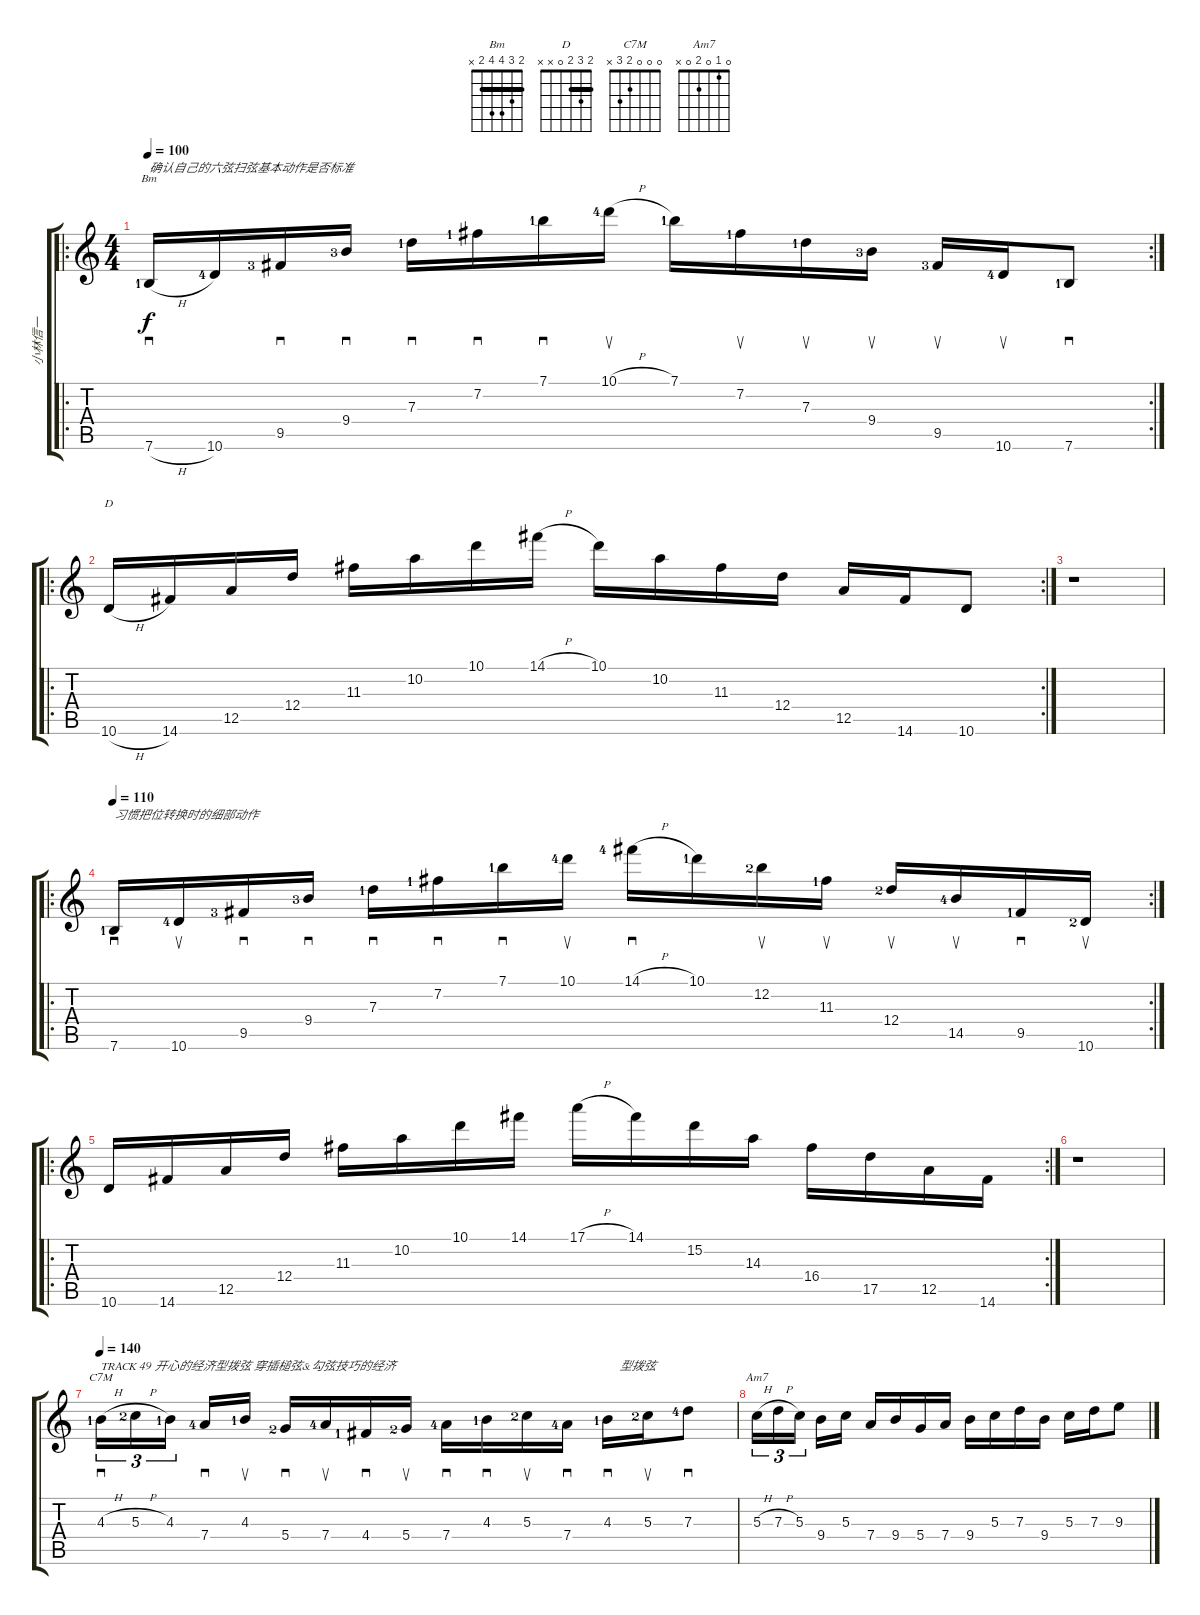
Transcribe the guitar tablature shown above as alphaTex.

\track ("小林信一" "小林信一") {instrument overdrivenguitar}
\staff {score tabs}
\tuning (E4 B3 G3 D3 A2 E2) {hide}
\chord ("Bm" 2 3 4 4 2 x) {barre 2}
\chord ("D" 2 3 2 0 x x) {barre 2}
\chord ("C7M" 0 0 0 2 3 x)
\chord ("Am7" 0 1 0 2 0 x)
\ro
\rc 2
\ts (4 4)
\tempo 100
\clef g2
\ks c
7.6{h lf 2}.16{sd ch "Bm" txt "确认自己的六弦扫弦基本动作是否标准" dy f} 10.6{lf 5}.16 9.5{lf 4}.16{sd} 9.4{lf 4}.16{sd} 7.3{lf 2}.16{sd} 7.2{lf 2}.16{sd} 7.1{lf 2}.16{sd} 10.1{h lf 5}.16{su} 7.1{lf 2}.16 7.2{lf 2}.16{su} 7.3{lf 2}.16{su} 9.4{lf 4}.16{su} 9.5{lf 4}.16{su} 10.6{lf 5}.16{su} 7.6{lf 2}.8{sd} |
\ro
\rc 2
10.6{h}.16{ch "D"} 14.6.16 12.5.16 12.4.16 11.3.16 10.2.16 10.1.16 14.1{h}.16 10.1.16 10.2.16 11.3.16 12.4.16 12.5.16 14.6.16 10.6.8 |
r.1 |
\ro
\rc 2
\tempo 110
7.6{lf 2}.16{sd txt "习惯把位转换时的细部动作"} 10.6{lf 5}.16{su} 9.5{lf 4}.16{sd} 9.4{lf 4}.16{sd} 7.3{lf 2}.16{sd} 7.2{lf 2}.16{sd} 7.1{lf 2}.16{sd} 10.1{lf 5}.16{su} 14.1{h lf 5}.16{sd} 10.1{lf 2}.16 12.2{lf 3}.16{su} 11.3{lf 2}.16{su} 12.4{lf 3}.16{su} 14.5{lf 5}.16{su} 9.5{lf 2}.16{sd} 10.6{lf 3}.16{su} |
\ro
\rc 2
10.6.16 14.6.16 12.5.16 12.4.16 11.3.16 10.2.16 10.1.16 14.1.16 17.1{h}.16 14.1.16 15.2.16 14.3.16 16.4.16 17.5.16 12.5.16 14.6.16 |
r.1 |
\tempo 140
4.3{h lf 2}.16{sd tu (3 2) ch "C7M" txt "TRACK 49 开心的经济型拨弦 穿插槌弦&勾弦技巧的经济"} 5.3{h lf 3}.16{tu (3 2)} 4.3{lf 2}.16{tu (3 2) beam splitsecondary} 7.4{lf 5}.16{sd} 4.3{lf 2}.16{su} 5.4{lf 3}.16{sd} 7.4{lf 5}.16{su} 4.4{lf 2}.16{sd} 5.4{lf 3}.16{su} 7.4{lf 5}.16{sd} 4.3{lf 2}.16{sd} 5.3{lf 3}.16{su} 7.4{lf 5}.16{sd} 4.3{lf 2}.16{sd txt "    型拨弦"} 5.3{lf 3}.16{su} 7.3{lf 5}.8{sd} |
5.3{h}.16{tu (3 2) ch "Am7"} 7.3{h}.16{tu (3 2)} 5.3.16{tu (3 2) beam splitsecondary} 9.4.16 5.3.16 7.4.16 9.4.16 5.4.16 7.4.16 9.4.16 5.3.16 7.3.16 9.4.16 5.3.16 7.3.16 9.3.8
